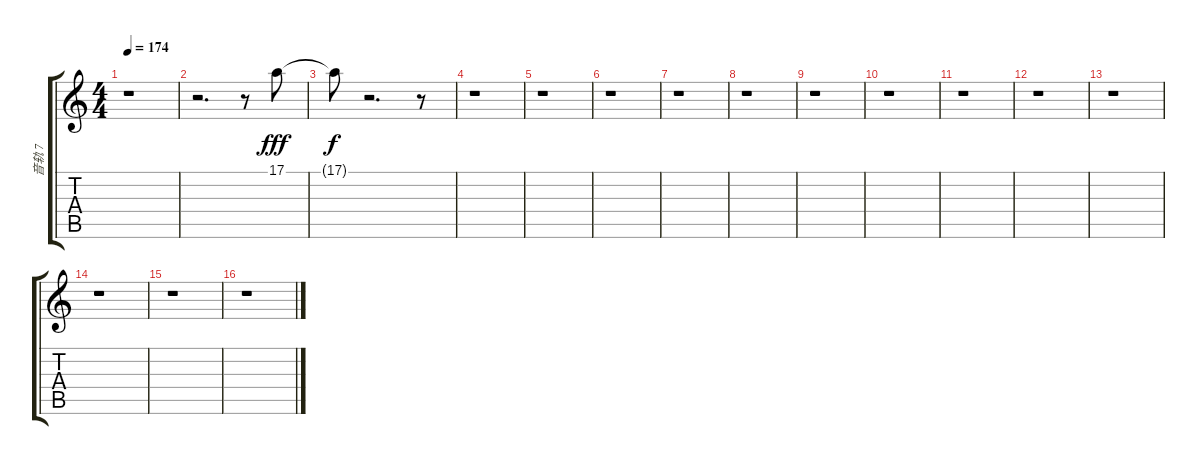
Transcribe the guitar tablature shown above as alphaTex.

\track ("音轨 7" "音轨 7") {instrument brasssection}
\staff {score tabs}
\tuning (E4 B3 G3 D3 A2 E2) {hide}
\ts (4 4)
\tempo 174
\clef g2
\ks c
r.1{dy f} |
r.2{d} r.8 17.1.8{dy fff} |
17.1{t}.8{dy f} r.2{d} r.8 |
r.1 |
r.1 |
r.1 |
r.1 |
r.1 |
r.1 |
r.1 |
r.1 |
r.1 |
r.1 |
r.1 |
r.1 |
r.1
